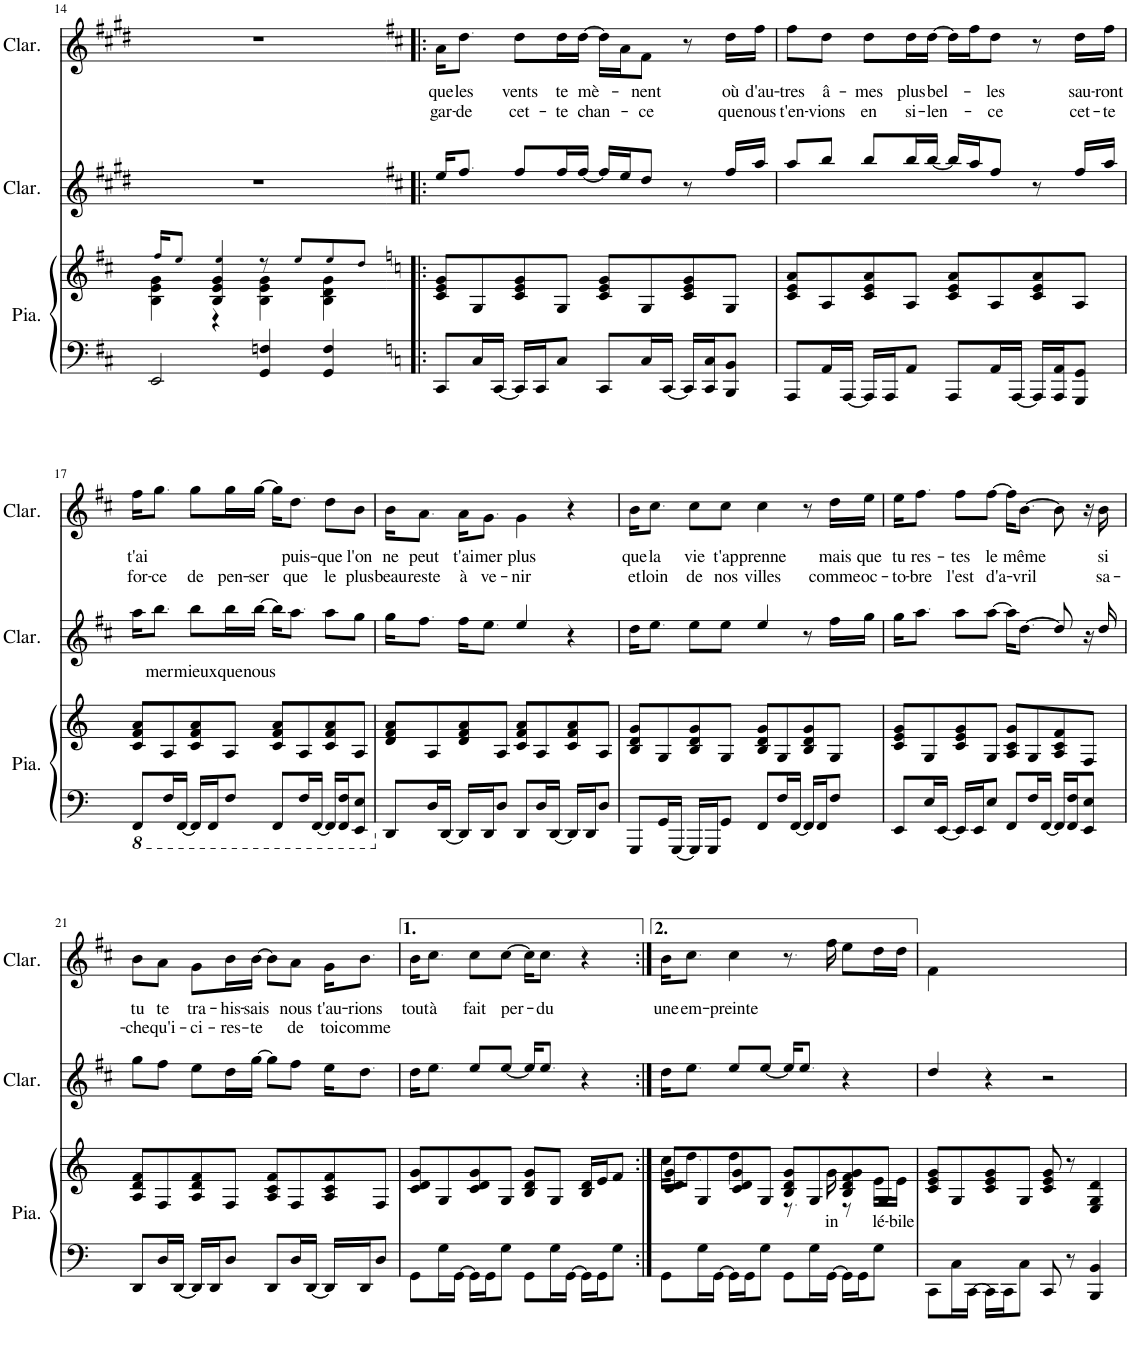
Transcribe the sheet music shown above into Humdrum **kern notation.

**kern	**kern	**text	**kern	**text	**kern	**text	**text
*part3	*part3	*part3	*part2	*part2	*part1	*part1	*part1
*staff4	*staff3	*staff3	*staff2	*staff2	*staff1	*staff1	*staff1
*I"Piano	*	*	*I"Clarinette	*	*I"Clarinette	*	*
*I'Pia.	*	*	*I'Clar.	*	*I'Clar.	*	*
!!LO:PB:g=z
*clefF4	*clefG2	*	*clefG2	*	*clefG2	*	*
*	*	*	*Trd1c2	*	*Trd1c2	*	*
*k[f#c#]	*k[f#c#]	*	*k[f#c#g#d#]	*	*k[f#c#g#d#]	*	*
*M4/4	*M4/4	*	*M4/4	*	*M4/4	*	*
=14	=14	=14	=14	=14	=14	=14	=14
*	*^	*	*	*	*	*	*
2EE/	16ff#!/KL	4B\ 4e\ 4g\	.	1r	.	1r	.	.
.	8.ee!/J	.	.	.	.	.	.	.
.	4B/ 4e/ 4g/ 4ee!/	4r	.	.	.	.	.	.
4GG/ 4Fn/	8r	4B\ 4e\ 4g\	.	.	.	.	.	.
.	8ee!/L	.	.	.	.	.	.	.
4GG/ 4F/	8ee!/	4B\ 4d\ 4g\	.	.	.	.	.	.
.	8dd!/J	.	.	.	.	.	.	.
*	*v	*v	*	*	*	*	*	*
=15!|:	=15!|:	=15!|:	=15!|:	=15!|:	=15!|:	=15!|:	=15!|:
*k[]	*k[]	*	*k[f#c#]	*	*k[f#c#]	*	*
!	!	!	!	!	!	!LO:LY:b	!LO:LY:b
8CC/L	8c/ 8e/ 8g/L	.	16ee/KL	.	16a\KL	que	gar-
!	!	!	!	!	!	!LO:LY:b	!LO:LY:b
.	.	.	8.ff#/J	.	8.dd\J	les	-de
16C/L	8G/	.	.	.	.	.	.
[16CC/JJ	.	.	.	.	.	.	.
!	!	!	!	!	!	!LO:LY:b	!LO:LY:b
16CC/LL]	8c/ 8e/ 8g/	.	8ff#/L	.	8dd\L	vents	cet-
16CC/J	.	.	.	.	.	.	.
!	!	!	!	!	!	!LO:LY:b	!LO:LY:b
8C/J	8G/J	.	16ff#/L	.	16dd\L	te	-te
!	!	!	!	!	!	!LO:LY:b	!LO:LY:b
.	.	.	[16ff#/JJ	.	[16dd\JJ	mè-	chan-
8CC/L	8c/ 8e/ 8g/L	.	16ff#/LL]	.	16dd\LL]	.	.
.	.	.	16ee/J	.	16a\J	.	.
!	!	!	!	!	!	!LO:LY:b	!LO:LY:b
16C/L	8G/	.	8dd/J	.	8f#\J	-nent	-ce
[16CC/JJ	.	.	.	.	.	.	.
16CC/LL]	8c/ 8e/ 8g/	.	8r	.	8r	.	.
16CC/ 16C/J	.	.	.	.	.	.	.
!	!	!	!	!	!	!LO:LY:b	!LO:LY:b
8BBB/ 8BB/J	8G/J	.	16ff#/LL	.	16dd\LL	où	que
!	!	!	!	!	!	!LO:LY:b	!LO:LY:b
.	.	.	16aa/JJ	.	16ff#\JJ	d'au-	nous
=16	=16	=16	=16	=16	=16	=16	=16
!	!	!	!	!	!	!LO:LY:b	!LO:LY:b
8AAA/L	8c/ 8e/ 8a/L	.	8aa/L	.	8ff#\L	-tres	t'en-
!	!	!	!	!	!	!LO:LY:b	!LO:LY:b
16AA/L	8A/	.	8bb/J	.	8dd\J	â-	-vions
[16AAA/JJ	.	.	.	.	.	.	.
!	!	!	!	!	!	!LO:LY:b	!LO:LY:b
16AAA/LL]	8c/ 8e/ 8a/	.	8bb/L	.	8dd\L	-mes	en
16AAA/J	.	.	.	.	.	.	.
!	!	!	!	!	!	!LO:LY:b	!LO:LY:b
8AA/J	8A/J	.	16bb/L	.	16dd\L	plus	si-
!	!	!	!	!	!	!LO:LY:b	!LO:LY:b
.	.	.	[16bb/JJ	.	[16dd\JJ	bel-	-len-
8AAA/L	8c/ 8e/ 8a/L	.	16bb/LL]	.	16dd\LL]	.	.
.	.	.	16aa/J	.	16ff#\J	.	.
!	!	!	!	!	!	!LO:LY:b	!LO:LY:b
16AA/L	8A/	.	8ff#/J	.	8dd\J	-les	-ce
[16AAA/JJ	.	.	.	.	.	.	.
16AAA/LL]	8c/ 8e/ 8a/	.	8r	.	8r	.	.
16AAA/ 16AA/J	.	.	.	.	.	.	.
!	!	!	!	!	!	!LO:LY:b	!LO:LY:b
8GGG/ 8GG/J	8A/J	.	16ff#/LL	.	16dd\LL	sau-	cet-
!	!	!	!	!	!	!LO:LY:b	!LO:LY:b
.	.	.	16aa/JJ	.	16ff#\JJ	-ront	-te
!!LO:LB:g=z
=17	=17	=17	=17	=17	=17	=17	=17
*8ba	*	*	*	*	*	*	*
!	!	!	!	!	!	!LO:LY:b	!LO:LY:b
8FFF/L	8c/ 8f/ 8a/L	.	16aa\KL	.	16ff#\KL	t'ai	for-
!	!	!	!	!LO:LY:b	!	!	!LO:LY:b
.	.	.	8.bb\J	-mer	8.gg\J	.	-ce
16FF/L	8A/	.	.	.	.	.	.
[16FFF/JJ	.	.	.	.	.	.	.
!	!	!	!	!LO:LY:b	!	!	!LO:LY:b
16FFF/LL]	8c/ 8f/ 8a/	.	8bb\L	mieux	8gg\L	.	de
16FFF/J	.	.	.	.	.	.	.
!	!	!	!	!LO:LY:b	!	!	!LO:LY:b
8FF/J	8A/J	.	16bb\L	que	16gg\L	.	pen-
!	!	!	!	!LO:LY:b	!	!	!LO:LY:b
.	.	.	[16bb\JJ	nous	[16gg\JJ	.	-ser
8FFF/L	8c/ 8f/ 8a/L	.	16bb\KL]	.	16gg\KL]	.	.
!	!	!	!	!	!	!LO:LY:b	!LO:LY:b
.	.	.	8.aa\J	.	8.dd\J	puis-	que
16FF/L	8A/	.	.	.	.	.	.
[16FFF/JJ	.	.	.	.	.	.	.
!	!	!	!	!	!	!LO:LY:b	!LO:LY:b
16FFF/LL]	8c/ 8f/ 8a/	.	8aa\L	.	8dd\L	-que	le
16FFF/ 16FF/J	.	.	.	.	.	.	.
!	!	!	!	!	!	!LO:LY:b	!LO:LY:b
8EEE/ 8EE/J	8A/J	.	8gg\J	.	8b\J	l'on	plus
=18	=18	=18	=18	=18	=18	=18	=18
*X8ba	*	*	*	*	*	*	*
!	!	!	!	!	!	!LO:LY:b	!LO:LY:b
8DD/L	8d/ 8f/ 8a/L	.	16gg\KL	.	16b\KL	ne	beau
!	!	!	!	!	!	!LO:LY:b	!LO:LY:b
.	.	.	8.ff#\J	.	8.a\J	peut	reste
16D/L	8A/	.	.	.	.	.	.
[16DD/JJ	.	.	.	.	.	.	.
!	!	!	!	!	!	!LO:LY:b	!LO:LY:b
16DD/LL]	8d/ 8f/ 8a/	.	16ff#\KL	.	16a\KL	t'ai	à
!	!	!	!	!	!	!LO:LY:b	!LO:LY:b
16DD/J	.	.	8.ee\J	.	8.g\J	-mer	ve-
8D/J	8A/J	.	.	.	.	.	.
!	!	!	!	!	!	!LO:LY:b	!LO:LY:b
8DD/L	8c/ 8f/ 8a/L	.	4ee/	.	4g\	plus	-nir
16D/L	8A/	.	.	.	.	.	.
[16DD/JJ	.	.	.	.	.	.	.
16DD/LL]	8c/ 8f/ 8a/	.	4r	.	4r	.	.
16DD/J	.	.	.	.	.	.	.
8D/J	8A/J	.	.	.	.	.	.
=19	=19	=19	=19	=19	=19	=19	=19
!	!	!	!	!	!	!LO:LY:b	!LO:LY:b
8GGG/L	8B/ 8d/ 8g/L	.	16dd\KL	.	16b\KL	que	et
!	!	!	!	!	!	!LO:LY:b	!LO:LY:b
.	.	.	8.ee\J	.	8.cc#\J	la	loin
16GG/L	8G/	.	.	.	.	.	.
[16GGG/JJ	.	.	.	.	.	.	.
!	!	!	!	!	!	!LO:LY:b	!LO:LY:b
16GGG/LL]	8B/ 8d/ 8g/	.	8ee\L	.	8cc#\L	vie	de
16GGG/J	.	.	.	.	.	.	.
!	!	!	!	!	!	!LO:LY:b	!LO:LY:b
8GG/J	8G/J	.	8ee\J	.	8cc#\J	t'ap	nos
!	!	!	!	!	!	!LO:LY:b	!LO:LY:b
8FF/L	8B/ 8d/ 8g/L	.	4ee/	.	4cc#\	-prenne	villes
16F/L	8G/	.	.	.	.	.	.
[16FF/JJ	.	.	.	.	.	.	.
16FF/LL]	8B/ 8d/ 8g/	.	8r	.	8r	.	.
16FF/J	.	.	.	.	.	.	.
!	!	!	!	!	!	!LO:LY:b	!LO:LY:b
8F/J	8G/J	.	16ff#\LL	.	16dd\LL	mais	comme
!	!	!	!	!	!	!LO:LY:b	!LO:LY:b
.	.	.	16gg\JJ	.	16ee\JJ	que	oc-
=20	=20	=20	=20	=20	=20	=20	=20
!	!	!	!	!	!	!LO:LY:b	!LO:LY:b
8EE/L	8c/ 8e/ 8g/L	.	16gg\KL	.	16ee\KL	tu	-to-
!	!	!	!	!	!	!LO:LY:b	!LO:LY:b
.	.	.	8.aa\J	.	8.ff#\J	res-	-bre
16E/L	8G/	.	.	.	.	.	.
[16EE/JJ	.	.	.	.	.	.	.
!	!	!	!	!	!	!LO:LY:b	!LO:LY:b
16EE/LL]	8c/ 8e/ 8g/	.	8aa\L	.	8ff#\L	-tes	l'est
16EE/J	.	.	.	.	.	.	.
!	!	!	!	!	!	!LO:LY:b	!LO:LY:b
8E/J	8G/J	.	[8aa\J	.	[8ff#\J	le	d'a-
8FF/L	8A/ 8c/ 8g/L	.	16aa\KL]	.	16ff#\KL]	.	.
!	!	!	!	!	!	!LO:LY:b	!LO:LY:b
.	.	.	[8.dd\J	.	[8.b\J	même	-vril
16F/L	8G/	.	.	.	.	.	.
[16FF/JJ	.	.	.	.	.	.	.
16FF/LL]	8A/ 8c/ 8f/	.	8dd/]	.	8b\]	.	.
16FF/ 16F/J	.	.	.	.	.	.	.
8EE/ 8E/J	8F/J	.	16r	.	16r	.	.
!	!	!	!	!	!	!LO:LY:b	!LO:LY:b
.	.	.	16dd/	.	16b\	si	sa-
!!LO:LB:g=z
=21	=21	=21	=21	=21	=21	=21	=21
!	!	!	!	!	!	!LO:LY:b	!LO:LY:b
8DD/L	8A/ 8d/ 8f/L	.	8gg\L	.	8b\L	tu	-che
!	!	!	!	!	!	!LO:LY:b	!LO:LY:b
16D/L	8F/	.	8ff#\J	.	8a\J	te	qu'i-
[16DD/JJ	.	.	.	.	.	.	.
!	!	!	!	!	!	!LO:LY:b	!LO:LY:b
16DD/LL]	8A/ 8d/ 8f/	.	8ee\L	.	8g\L	tra-	-ci-
16DD/J	.	.	.	.	.	.	.
!	!	!	!	!	!	!LO:LY:b	!LO:LY:b
8D/J	8F/J	.	16dd\L	.	16b\L	-his-	-res-
!	!	!	!	!	!	!LO:LY:b	!LO:LY:b
.	.	.	[16gg\JJ	.	[16b\JJ	-sais	-te
8DD/L	8A/ 8c/ 8f/L	.	8gg\L]	.	8b\L]	.	.
!	!	!	!	!	!	!LO:LY:b	!LO:LY:b
16D/L	8F/	.	8ff#\J	.	8a\J	nous	de
[16DD/JJ	.	.	.	.	.	.	.
!	!	!	!	!	!	!LO:LY:b	!LO:LY:b
16DD/LL]	8A/ 8c/ 8f/	.	16ee\KL	.	16g\KL	t'au-	toi
!	!	!	!	!	!	!LO:LY:b	!LO:LY:b
16DD/J	.	.	8.dd\J	.	8.b\J	-rions	comme
8D/J	8F/J	.	.	.	.	.	.
=22	=22	=22	=22	=22	=22	=22	=22
!	!	!	!	!	!	!LO:LY:b	!
8GG\L	8c/ 8d/ 8g/L	.	16dd\KL	.	16b\KL	tout	.
!	!	!	!	!	!	!LO:LY:b	!
.	.	.	8.ee\J	.	8.cc#\J	à	.
16G\L	8G/	.	.	.	.	.	.
[16GG\JJ	.	.	.	.	.	.	.
!	!	!	!	!	!	!LO:LY:b	!
16GG\LL]	8c/ 8d/ 8g/	.	8ee/L	.	8cc#\L	fait	.
16GG\J	.	.	.	.	.	.	.
!	!	!	!	!	!	!LO:LY:b	!
8G\J	8G/J	.	[8ee/J	.	[8cc#\J	per-	.
8GG\L	8B/ 8d/ 8g/L	.	16ee/KL]	.	16cc#\KL]	.	.
!	!	!	!	!	!	!LO:LY:b	!
.	.	.	8.ee/J	.	8.cc#\J	-du	.
16G\L	8G/J	.	.	.	.	.	.
[16GG\JJ	.	.	.	.	.	.	.
16GG\LL]	16B/ 16d/LL	.	4r	.	4r	.	.
16GG\J	16e/J	.	.	.	.	.	.
8G\J	8f/J	.	.	.	.	.	.
=23:|!	=23:|!	=23:|!	=23:|!	=23:|!	=23:|!	=23:|!	=23:|!
*	*^	*	*	*	*	*	*
!	!	!	!	!	!	!	!LO:LY:b	!
8GG\L	8c/ 8d/ 8g/L	16cc\KL	.	16dd\KL	.	16b\KL	une	.
!	!	!	!	!	!	!	!LO:LY:b	!
.	.	8.dd\J	.	8.ee\J	.	8.cc#\J	em-	.
16G\L	8G/	.	.	.	.	.	.	.
[16GG\JJ	.	.	.	.	.	.	.	.
!	!	!	!	!	!	!	!LO:LY:b	!
16GG\LL]	8c/ 8d/ 8g/	4dd\	.	8ee/L	.	4cc#\	-preinte	.
16GG\J	.	.	.	.	.	.	.	.
8G\J	8G/J	.	.	[8ee/J	.	.	.	.
8GG\L	8B/ 8d/ 8g/L	8.r	.	16ee/KL]	.	8.r	.	.
.	.	.	.	8.ee/J	.	.	.	.
16G\L	8G/	.	.	.	.	.	.	.
!	!	!	!LO:LY:b	!	!	!	!	!
[16GG\JJ	.	16g\	in	.	.	16ff#\	.	.
16GG\LL]	8B/ 8d/ 8f/ 8g/	8r	.	4r	.	8ee\L	.	.
16GG\J	.	.	.	.	.	.	.	.
!	!	!	!LO:LY:b	!	!	!	!	!
8G\J	8G/J	16e\LL	-lé-	.	.	16dd\L	.	.
!	!	!	!LO:LY:b	!	!	!	!	!
.	.	16e\JJ	-bile	.	.	16dd\JJ	.	.
*	*v	*v	*	*	*	*	*	*
=24	=24	=24	=24	=24	=24	=24	=24
8CC\L	8c/ 8e/ 8g/L	.	4dd/	.	4f#\	.	.
16C\L	8G/	.	.	.	.	.	.
[16CC\JJ	.	.	.	.	.	.	.
16CC\LL]	8c/ 8e/ 8g/	.	4r	.	4ryy	.	.
16CC\J	.	.	.	.	.	.	.
8C\J	8G/J	.	.	.	.	.	.
8CC/	8c/ 8e/ 8g/	.	2r	.	2ryy	.	.
8r	8r	.	.	.	.	.	.
4BBB/ 4BB/	4E/ 4G/ 4d/	.	.	.	.	.	.
=	=	=	=	=	=	=	=
*-	*-	*-	*-	*-	*-	*-	*-
